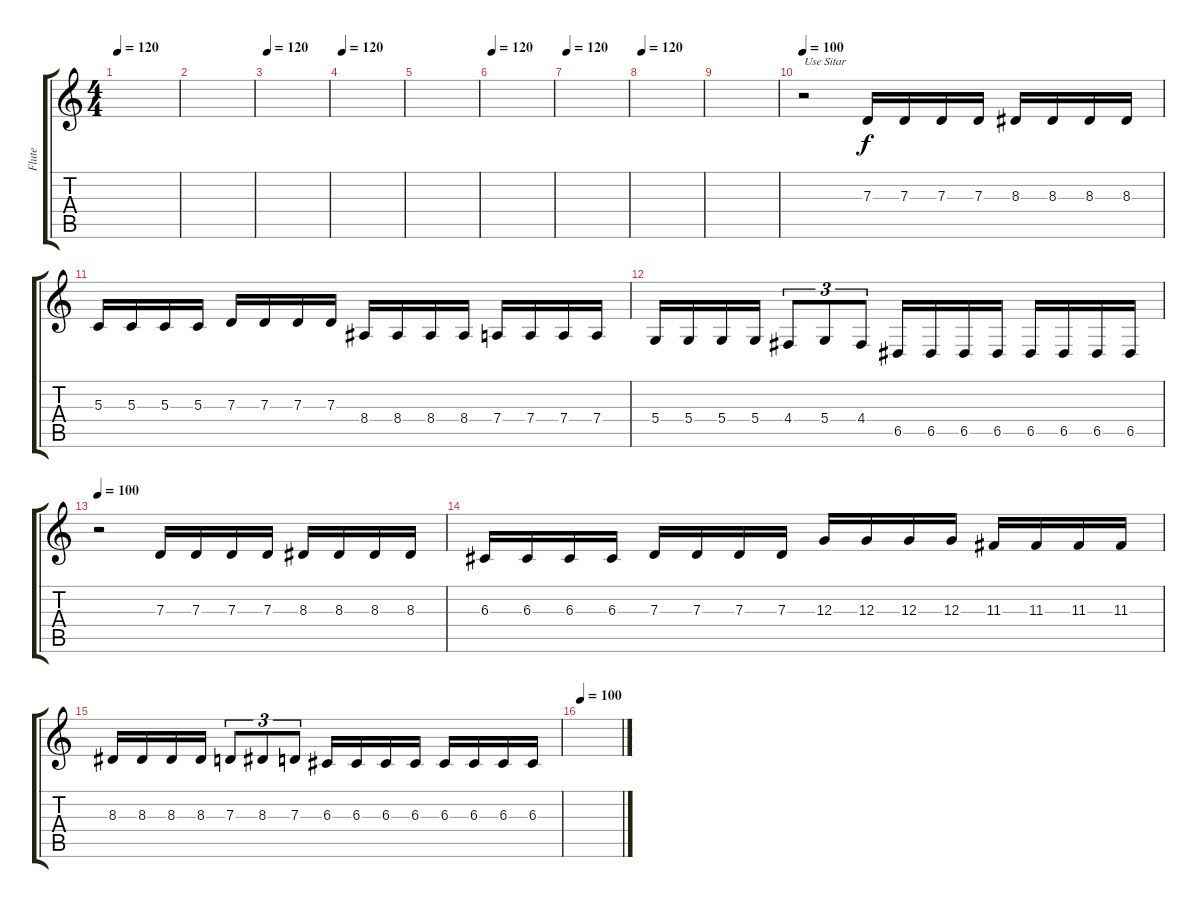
\track ("Flute" "Flute") {instrument flute}
\staff {score tabs}
\tuning (E4 B3 G3 D3 A2 E2) {hide}
\ts (4 4)
\tempo 120
\clef g2
\ks c
|
|
\tempo 120
|
\tempo 120
|
|
\tempo 120
|
\tempo 120
|
\tempo 120
|
|
\tempo 100
r.2{txt "Use Sitar" instrument sitar} 7.3.16 7.3.16 7.3.16 7.3.16 8.3.16 8.3.16 8.3.16 8.3.16 |
5.3.16 5.3.16 5.3.16 5.3.16 7.3.16 7.3.16 7.3.16 7.3.16 8.4.16 8.4.16 8.4.16 8.4.16 7.4.16 7.4.16 7.4.16 7.4.16 |
5.4.16 5.4.16 5.4.16 5.4.16 4.4.8{tu (3 2)} 5.4.8{tu (3 2)} 4.4.8{tu (3 2)} 6.5.16 6.5.16 6.5.16 6.5.16 6.5.16 6.5.16 6.5.16 6.5.16 |
\tempo 100
r.2{instrument sitar} 7.3.16 7.3.16 7.3.16 7.3.16 8.3.16 8.3.16 8.3.16 8.3.16 |
6.3.16 6.3.16 6.3.16 6.3.16 7.3.16 7.3.16 7.3.16 7.3.16 12.3.16 12.3.16 12.3.16 12.3.16 11.3.16 11.3.16 11.3.16 11.3.16 |
8.3.16 8.3.16 8.3.16 8.3.16 7.3.8{tu (3 2)} 8.3.8{tu (3 2)} 7.3.8{tu (3 2)} 6.3.16 6.3.16 6.3.16 6.3.16 6.3.16 6.3.16 6.3.16 6.3.16 |
\tempo 100
